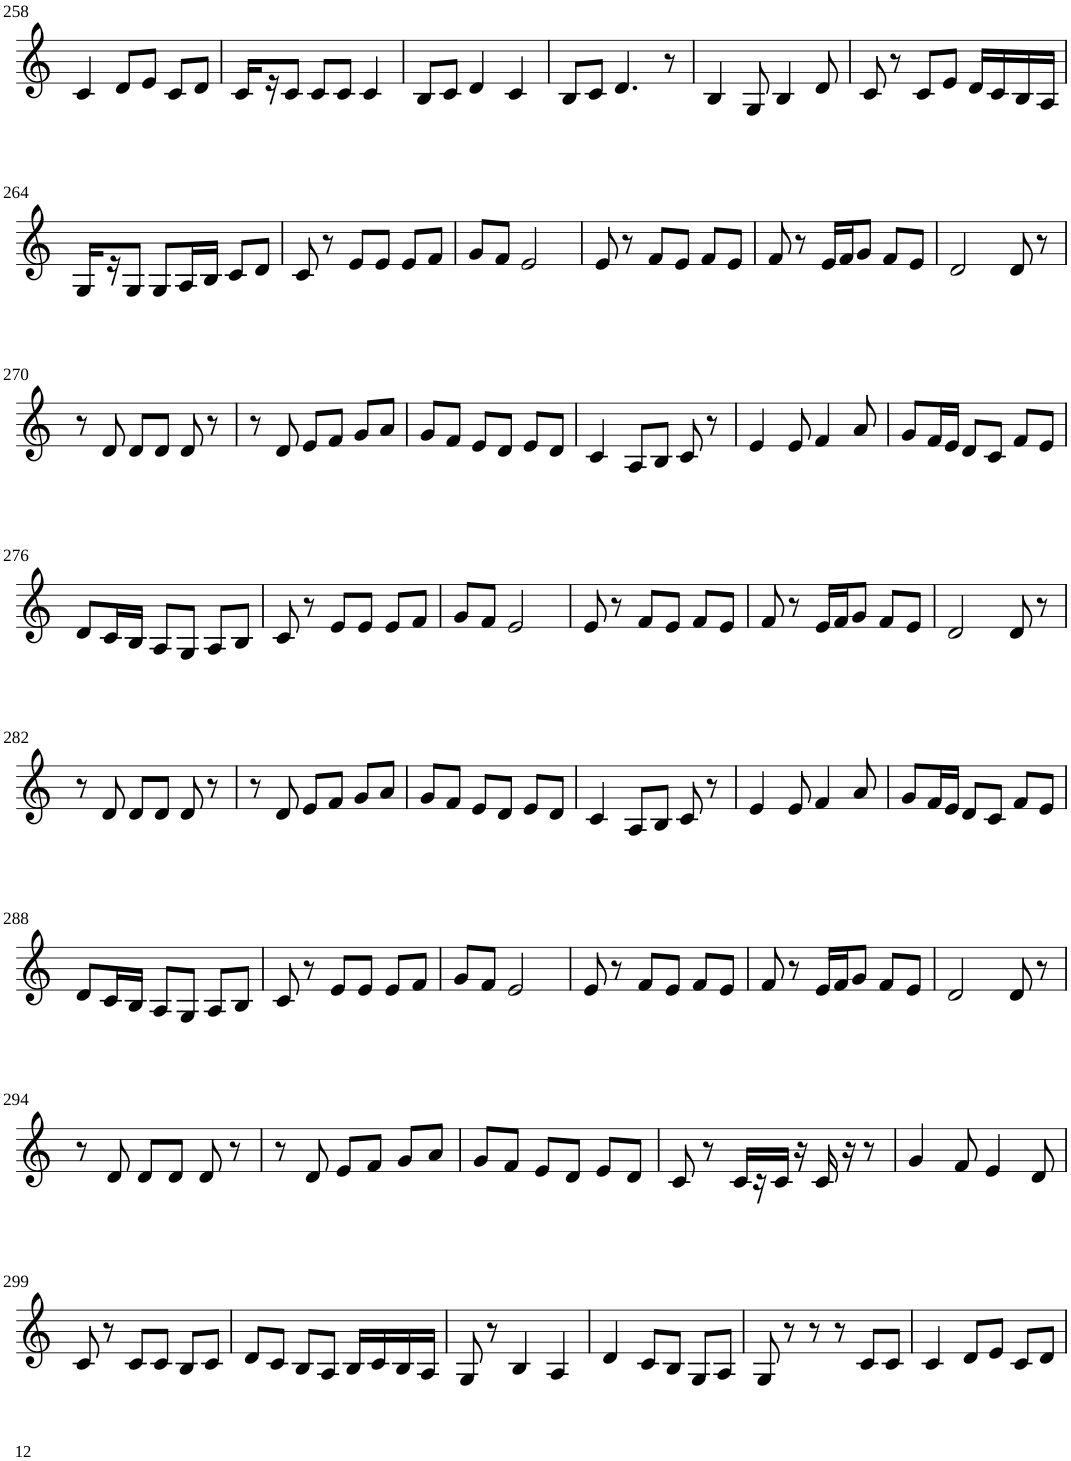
**kern
*part1
*staff1
*I"Violin
!!LO:PB:g=z
*clefG2
*k[]
*M3/4
=258
4c/
8d/L
8e/J
8c/L
8d/J
=259
16c/LL
16r
8c/J
8c/L
8c/J
4c/
=260
8B/L
8c/J
4d/
4c/
=261
8B/L
8c/J
4.d/
8r
=262
4B/
8G/
4B/
8d/
=263
8c/
8r
8c/L
8e/J
16d/LL
16c/
16B/
16A/JJ
!!LO:LB:g=z
=264
16G/LL
16r
8G/J
8G/L
16A/L
16B/JJ
8c/L
8d/J
=265
8c/
8r
8e/L
8e/J
8e/L
8f/J
=266
8g/L
8f/J
2e/
=267
8e/
8r
8f/L
8e/J
8f/L
8e/J
=268
8f/
8r
16e/LL
16f/J
8g/J
8f/L
8e/J
=269
2d/
8d/
8r
!!LO:LB:g=z
=270
8r
8d/
8d/L
8d/J
8d/
8r
=271
8r
8d/
8e/L
8f/J
8g/L
8a/J
=272
8g/L
8f/J
8e/L
8d/J
8e/L
8d/J
=273
4c/
8A/L
8B/J
8c/
8r
=274
4e/
8e/
4f/
8a/
=275
8g/L
16f/L
16e/JJ
8d/L
8c/J
8f/L
8e/J
!!LO:LB:g=z
=276
8d/L
16c/L
16B/JJ
8A/L
8G/J
8A/L
8B/J
=277
8c/
8r
8e/L
8e/J
8e/L
8f/J
=278
8g/L
8f/J
2e/
=279
8e/
8r
8f/L
8e/J
8f/L
8e/J
=280
8f/
8r
16e/LL
16f/J
8g/J
8f/L
8e/J
=281
2d/
8d/
8r
!!LO:LB:g=z
=282
8r
8d/
8d/L
8d/J
8d/
8r
=283
8r
8d/
8e/L
8f/J
8g/L
8a/J
=284
8g/L
8f/J
8e/L
8d/J
8e/L
8d/J
=285
4c/
8A/L
8B/J
8c/
8r
=286
4e/
8e/
4f/
8a/
=287
8g/L
16f/L
16e/JJ
8d/L
8c/J
8f/L
8e/J
!!LO:LB:g=z
=288
8d/L
16c/L
16B/JJ
8A/L
8G/J
8A/L
8B/J
=289
8c/
8r
8e/L
8e/J
8e/L
8f/J
=290
8g/L
8f/J
2e/
=291
8e/
8r
8f/L
8e/J
8f/L
8e/J
=292
8f/
8r
16e/LL
16f/J
8g/J
8f/L
8e/J
=293
2d/
8d/
8r
!!LO:LB:g=z
=294
8r
8d/
8d/L
8d/J
8d/
8r
=295
8r
8d/
8e/L
8f/J
8g/L
8a/J
=296
8g/L
8f/J
8e/L
8d/J
8e/L
8d/J
=297
8c/
8r
16c/LL
16r
16c/JJ
16r
16c/
16r
8r
=298
4g/
8f/
4e/
8d/
!!LO:LB:g=z
=299
8c/
8r
8c/L
8c/J
8B/L
8c/J
=300
8d/L
8c/J
8B/L
8A/J
16B/LL
16c/
16B/
16A/JJ
=301
8G/
8r
4B/
4A/
=302
4d/
8c/L
8B/J
8G/L
8A/J
=303
8G/
8r
8r
8r
8c/L
8c/J
=304
4c/
8d/L
8e/J
8c/L
8d/J
=
*-
